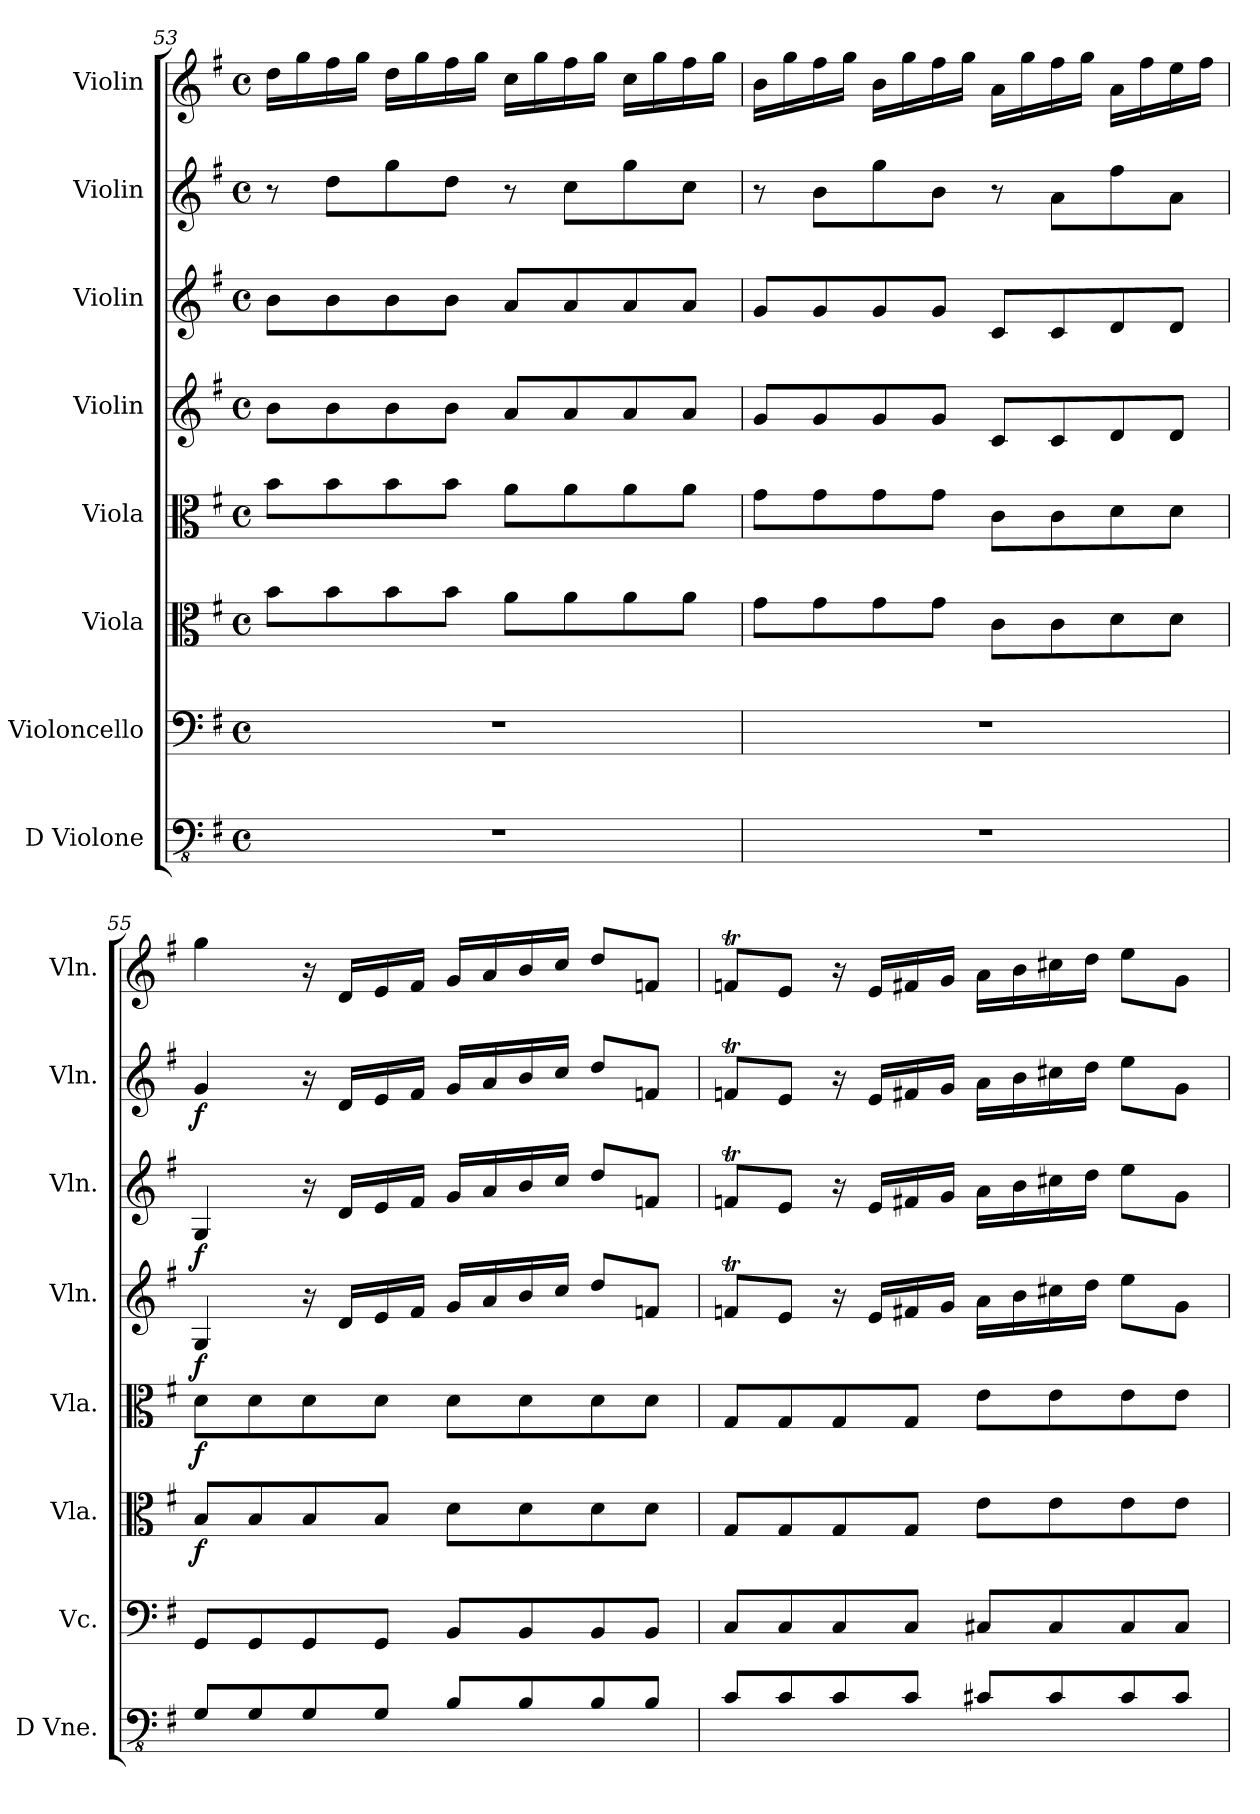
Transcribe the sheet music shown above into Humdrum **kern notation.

**kern	**kern	**kern	**dynam	**kern	**dynam	**kern	**dynam	**kern	**dynam	**kern	**dynam	**kern
*part8	*part7	*part6	*part6	*part5	*part5	*part4	*part4	*part3	*part3	*part2	*part2	*part1
*staff8	*staff7	*staff6	*staff6	*staff5	*staff5	*staff4	*staff4	*staff3	*staff3	*staff2	*staff2	*staff1
*I"D Violone	*I"Violoncello	*I"Viola	*	*I"Viola	*	*I"Violin	*	*I"Violin	*	*I"Violin	*	*I"Violin
*I'D Vne.	*I'Vc.	*I'Vla.	*	*I'Vla.	*	*I'Vln.	*	*I'Vln.	*	*I'Vln.	*	*I'Vln.
*clefFv4	*clefF4	*clefC3	*	*clefC3	*	*clefG2	*	*clefG2	*	*clefG2	*	*clefG2
*ITrd7c12	*	*	*	*	*	*	*	*	*	*	*	*
*k[f#]	*k[f#]	*k[f#]	*	*k[f#]	*	*k[f#]	*	*k[f#]	*	*k[f#]	*	*k[f#]
*M4/4	*M4/4	*M4/4	*	*M4/4	*	*M4/4	*	*M4/4	*	*M4/4	*	*M4/4
*met(c)	*met(c)	*met(c)	*	*met(c)	*	*met(c)	*	*met(c)	*	*met(c)	*	*met(c)
=53	=53	=53	=53	=53	=53	=53	=53	=53	=53	=53	=53	=53
1r	1r	8b\L	.	8b\L	.	8b\L	.	8b\L	.	8r	.	16dd\LL
.	.	.	.	.	.	.	.	.	.	.	.	16gg\
.	.	8b\	.	8b\	.	8b\	.	8b\	.	8dd\L	.	16ff#\
.	.	.	.	.	.	.	.	.	.	.	.	16gg\JJ
.	.	8b\	.	8b\	.	8b\	.	8b\	.	8gg\	.	16dd\LL
.	.	.	.	.	.	.	.	.	.	.	.	16gg\
.	.	8b\J	.	8b\J	.	8b\J	.	8b\J	.	8dd\J	.	16ff#\
.	.	.	.	.	.	.	.	.	.	.	.	16gg\JJ
.	.	8a\L	.	8a\L	.	8a/L	.	8a/L	.	8r	.	16cc\LL
.	.	.	.	.	.	.	.	.	.	.	.	16gg\
.	.	8a\	.	8a\	.	8a/	.	8a/	.	8cc\L	.	16ff#\
.	.	.	.	.	.	.	.	.	.	.	.	16gg\JJ
.	.	8a\	.	8a\	.	8a/	.	8a/	.	8gg\	.	16cc\LL
.	.	.	.	.	.	.	.	.	.	.	.	16gg\
.	.	8a\J	.	8a\J	.	8a/J	.	8a/J	.	8cc\J	.	16ff#\
.	.	.	.	.	.	.	.	.	.	.	.	16gg\JJ
!!LO:PB:g=z
=54	=54	=54	=54	=54	=54	=54	=54	=54	=54	=54	=54	=54
1r	1r	8g\L	.	8g\L	.	8g/L	.	8g/L	.	8r	.	16b\LL
.	.	.	.	.	.	.	.	.	.	.	.	16gg\
.	.	8g\	.	8g\	.	8g/	.	8g/	.	8b\L	.	16ff#\
.	.	.	.	.	.	.	.	.	.	.	.	16gg\JJ
.	.	8g\	.	8g\	.	8g/	.	8g/	.	8gg\	.	16b\LL
.	.	.	.	.	.	.	.	.	.	.	.	16gg\
.	.	8g\J	.	8g\J	.	8g/J	.	8g/J	.	8b\J	.	16ff#\
.	.	.	.	.	.	.	.	.	.	.	.	16gg\JJ
.	.	8c\L	.	8c\L	.	8c/L	.	8c/L	.	8r	.	16a\LL
.	.	.	.	.	.	.	.	.	.	.	.	16gg\
.	.	8c\	.	8c\	.	8c/	.	8c/	.	8a\L	.	16ff#\
.	.	.	.	.	.	.	.	.	.	.	.	16gg\JJ
.	.	8d\	.	8d\	.	8d/	.	8d/	.	8ff#\	.	16a\LL
.	.	.	.	.	.	.	.	.	.	.	.	16ff#\
.	.	8d\J	.	8d\J	.	8d/J	.	8d/J	.	8a\J	.	16ee\
.	.	.	.	.	.	.	.	.	.	.	.	16ff#\JJ
=55	=55	=55	=55	=55	=55	=55	=55	=55	=55	=55	=55	=55
!	!	!	!LO:DY:b	!	!LO:DY:b	!	!LO:DY:b	!	!LO:DY:b	!	!LO:DY:b	!
8GGG/L	8GG/L	8B/L	f	8d\L	f	4G/	f	4G/	f	4g/	f	4gg\
8GGG/	8GG/	8B/	.	8d\	.	.	.	.	.	.	.	.
8GGG/	8GG/	8B/	.	8d\	.	16r	.	16r	.	16r	.	16r
.	.	.	.	.	.	16d/LL	.	16d/LL	.	16d/LL	.	16d/LL
8GGG/J	8GG/J	8B/J	.	8d\J	.	16e/	.	16e/	.	16e/	.	16e/
.	.	.	.	.	.	16f#/JJ	.	16f#/JJ	.	16f#/JJ	.	16f#/JJ
8BBB/L	8BB/L	8d\L	.	8d\L	.	16g/LL	.	16g/LL	.	16g/LL	.	16g/LL
.	.	.	.	.	.	16a/	.	16a/	.	16a/	.	16a/
8BBB/	8BB/	8d\	.	8d\	.	16b/	.	16b/	.	16b/	.	16b/
.	.	.	.	.	.	16cc/JJ	.	16cc/JJ	.	16cc/JJ	.	16cc/JJ
8BBB/	8BB/	8d\	.	8d\	.	8dd/L	.	8dd/L	.	8dd/L	.	8dd/L
8BBB/J	8BB/J	8d\J	.	8d\J	.	8fn/J	.	8fn/J	.	8fn/J	.	8fn/J
=56	=56	=56	=56	=56	=56	=56	=56	=56	=56	=56	=56	=56
8CC/L	8C/L	8G/L	.	8G/L	.	8fnT/L	.	8fnT/L	.	8fnT/L	.	8fnT/L
8CC/	8C/	8G/	.	8G/	.	8e/J	.	8e/J	.	8e/J	.	8e/J
8CC/	8C/	8G/	.	8G/	.	16r	.	16r	.	16r	.	16r
.	.	.	.	.	.	16e/LL	.	16e/LL	.	16e/LL	.	16e/LL
8CC/J	8C/J	8G/J	.	8G/J	.	16f#X/	.	16f#X/	.	16f#X/	.	16f#X/
.	.	.	.	.	.	16g/JJ	.	16g/JJ	.	16g/JJ	.	16g/JJ
8CC#X/L	8C#X/L	8e\L	.	8e\L	.	16a\LL	.	16a\LL	.	16a\LL	.	16a\LL
.	.	.	.	.	.	16b\	.	16b\	.	16b\	.	16b\
8CC#/	8C#/	8e\	.	8e\	.	16cc#X\	.	16cc#X\	.	16cc#X\	.	16cc#X\
.	.	.	.	.	.	16dd\JJ	.	16dd\JJ	.	16dd\JJ	.	16dd\JJ
8CC#/	8C#/	8e\	.	8e\	.	8ee\L	.	8ee\L	.	8ee\L	.	8ee\L
8CC#/J	8C#/J	8e\J	.	8e\J	.	8g\J	.	8g\J	.	8g\J	.	8g\J
=	=	=	=	=	=	=	=	=	=	=	=	=
*-	*-	*-	*-	*-	*-	*-	*-	*-	*-	*-	*-	*-
